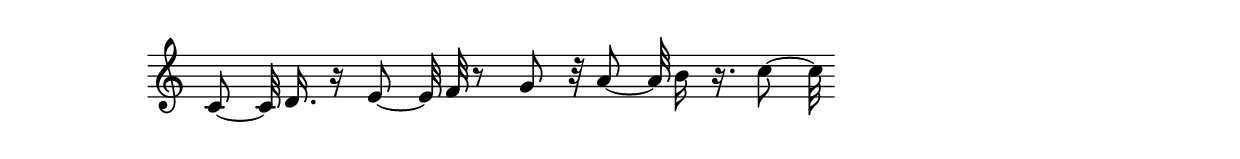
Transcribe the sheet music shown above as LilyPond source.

#(ly:set-option 'midi-extension "mid")
\version "2.12.3"
\include "english.ly"
\header{


}
%{

%}
melody = {
\once \override Staff.TimeSignature #'stencil = ##f
\clef treble
\key c \major
\autoBeamOn
\cadenzaOn


 c'8~c'32 d'16. r16 e'8~e'32 f'32 r8 g'8 r32 a'8~a'32 b'16 r16. c''8~c''32 \break

}


text = \lyricmode {
        
}

\score{

<<
\new Voice = "one" {
\melody
}
\new Lyrics \lyricsto "one" \text
>>
\layout {
\context {
\Score
\remove "Bar_number_engraver"
}
}
\midi {
\context {
\Score
tempoWholesPerMinute = #(ly:make-moment 200 4)
}
}
}